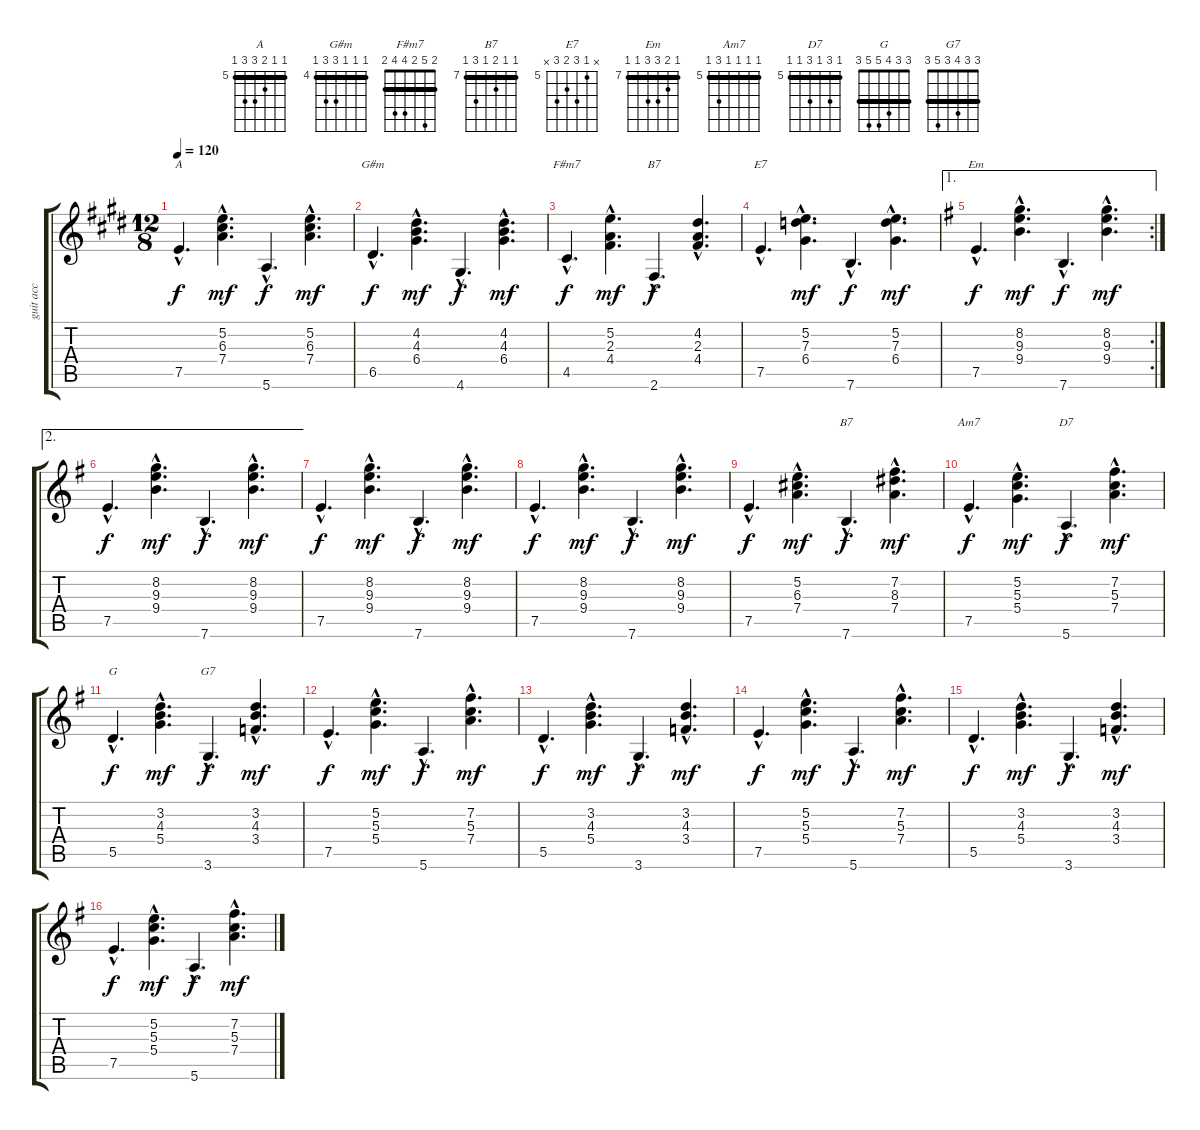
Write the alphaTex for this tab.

\track ("guit acc" "guit acc") {instrument acousticguitarnylon}
\staff {score tabs}
\tuning (E4 B3 G3 D3 A2 E2) {hide}
\chord ("A" 5 5 6 7 7 5) {firstfret 5 barre 5}
\chord ("G#m" 4 4 4 6 6 4) {firstfret 4 barre 4}
\chord ("F#m7" 2 5 2 4 4 2) {barre 2}
\chord ("B7" 2 4 2 4 2 2) {barre 2}
\chord ("E7" x 5 7 6 7 x) {firstfret 5}
\chord ("Em" 7 8 9 9 7 7) {firstfret 7 barre 7}
\chord ("B7" 7 7 8 7 9 7) {firstfret 7 barre 7}
\chord ("Am7" 5 5 5 5 7 5) {firstfret 5 barre 5}
\chord ("D7" 5 7 5 7 5 5) {firstfret 5 barre 5}
\chord ("G" 3 3 4 5 5 3) {barre 3}
\chord ("G7" 3 3 4 3 5 3) {barre 3}
\ts (12 8)
\tempo 120
\clef g2
\ks e
7.5{hac}.4{d ch "A" dy f} (5.2{hac} 6.3{hac} 7.4{hac}).4{d dy mf} 5.6{hac}.4{d dy f} (5.2{hac} 6.3{hac} 7.4{hac}).4{d dy mf} |
6.5{hac}.4{d ch "G#m" dy f} (4.2{hac} 4.3{hac} 6.4{hac}).4{d dy mf} 4.6{hac}.4{d dy f} (4.2{hac} 4.3{hac} 6.4{hac}).4{d dy mf} |
4.5{hac}.4{d ch "F#m7" dy f} (5.2{hac} 2.3{hac} 4.4{hac}).4{d dy mf} 2.6{hac}.4{d ch "B7" dy f} (4.2{hac} 2.3{hac} 4.4{hac}).4{d} |
7.5{hac}.4{d ch "E7"} (5.2{hac} 7.3{hac} 6.4{hac}).4{d dy mf} 7.6{hac}.4{d dy f} (5.2{hac} 7.3{hac} 6.4{hac}).4{d dy mf} |
\ae 1
\rc 2
\ks eminor
7.5{hac}.4{d ch "Em" dy f} (8.2{hac} 9.3{hac} 9.4{hac}).4{d dy mf} 7.6{hac}.4{d dy f} (8.2{hac} 9.3{hac} 9.4{hac}).4{d dy mf} |
\ae 2
7.5{hac}.4{d dy f} (8.2{hac} 9.3{hac} 9.4{hac}).4{d dy mf} 7.6{hac}.4{d dy f} (8.2{hac} 9.3{hac} 9.4{hac}).4{d dy mf} |
7.5{hac}.4{d dy f} (8.2{hac} 9.3{hac} 9.4{hac}).4{d dy mf} 7.6{hac}.4{d dy f} (8.2{hac} 9.3{hac} 9.4{hac}).4{d dy mf} |
7.5{hac}.4{d dy f} (8.2{hac} 9.3{hac} 9.4{hac}).4{d dy mf} 7.6{hac}.4{d dy f} (8.2{hac} 9.3{hac} 9.4{hac}).4{d dy mf} |
7.5{hac}.4{d dy f} (5.2{hac} 6.3{hac} 7.4{hac}).4{d dy mf} 7.6{hac}.4{d ch "B7" dy f} (7.2{hac} 8.3{hac} 7.4{hac}).4{d dy mf} |
7.5{hac}.4{d ch "Am7" dy f} (5.2{hac} 5.3{hac} 5.4{hac}).4{d dy mf} 5.6{hac}.4{d ch "D7" dy f} (7.2{hac} 5.3{hac} 7.4{hac}).4{d dy mf} |
5.5{hac}.4{d ch "G" dy f} (3.2{hac} 4.3{hac} 5.4{hac}).4{d dy mf} 3.6{hac}.4{d ch "G7" dy f} (3.2{hac} 4.3{hac} 3.4{hac}).4{d dy mf} |
7.5{hac}.4{d dy f} (5.2{hac} 5.3{hac} 5.4{hac}).4{d dy mf} 5.6{hac}.4{d dy f} (7.2{hac} 5.3{hac} 7.4{hac}).4{d dy mf} |
5.5{hac}.4{d dy f} (3.2{hac} 4.3{hac} 5.4{hac}).4{d dy mf} 3.6{hac}.4{d dy f} (3.2{hac} 4.3{hac} 3.4{hac}).4{d dy mf} |
7.5{hac}.4{d dy f} (5.2{hac} 5.3{hac} 5.4{hac}).4{d dy mf} 5.6{hac}.4{d dy f} (7.2{hac} 5.3{hac} 7.4{hac}).4{d dy mf} |
5.5{hac}.4{d dy f} (3.2{hac} 4.3{hac} 5.4{hac}).4{d dy mf} 3.6{hac}.4{d dy f} (3.2{hac} 4.3{hac} 3.4{hac}).4{d dy mf} |
7.5{hac}.4{d dy f} (5.2{hac} 5.3{hac} 5.4{hac}).4{d dy mf} 5.6{hac}.4{d dy f} (7.2{hac} 5.3{hac} 7.4{hac}).4{d dy mf}
